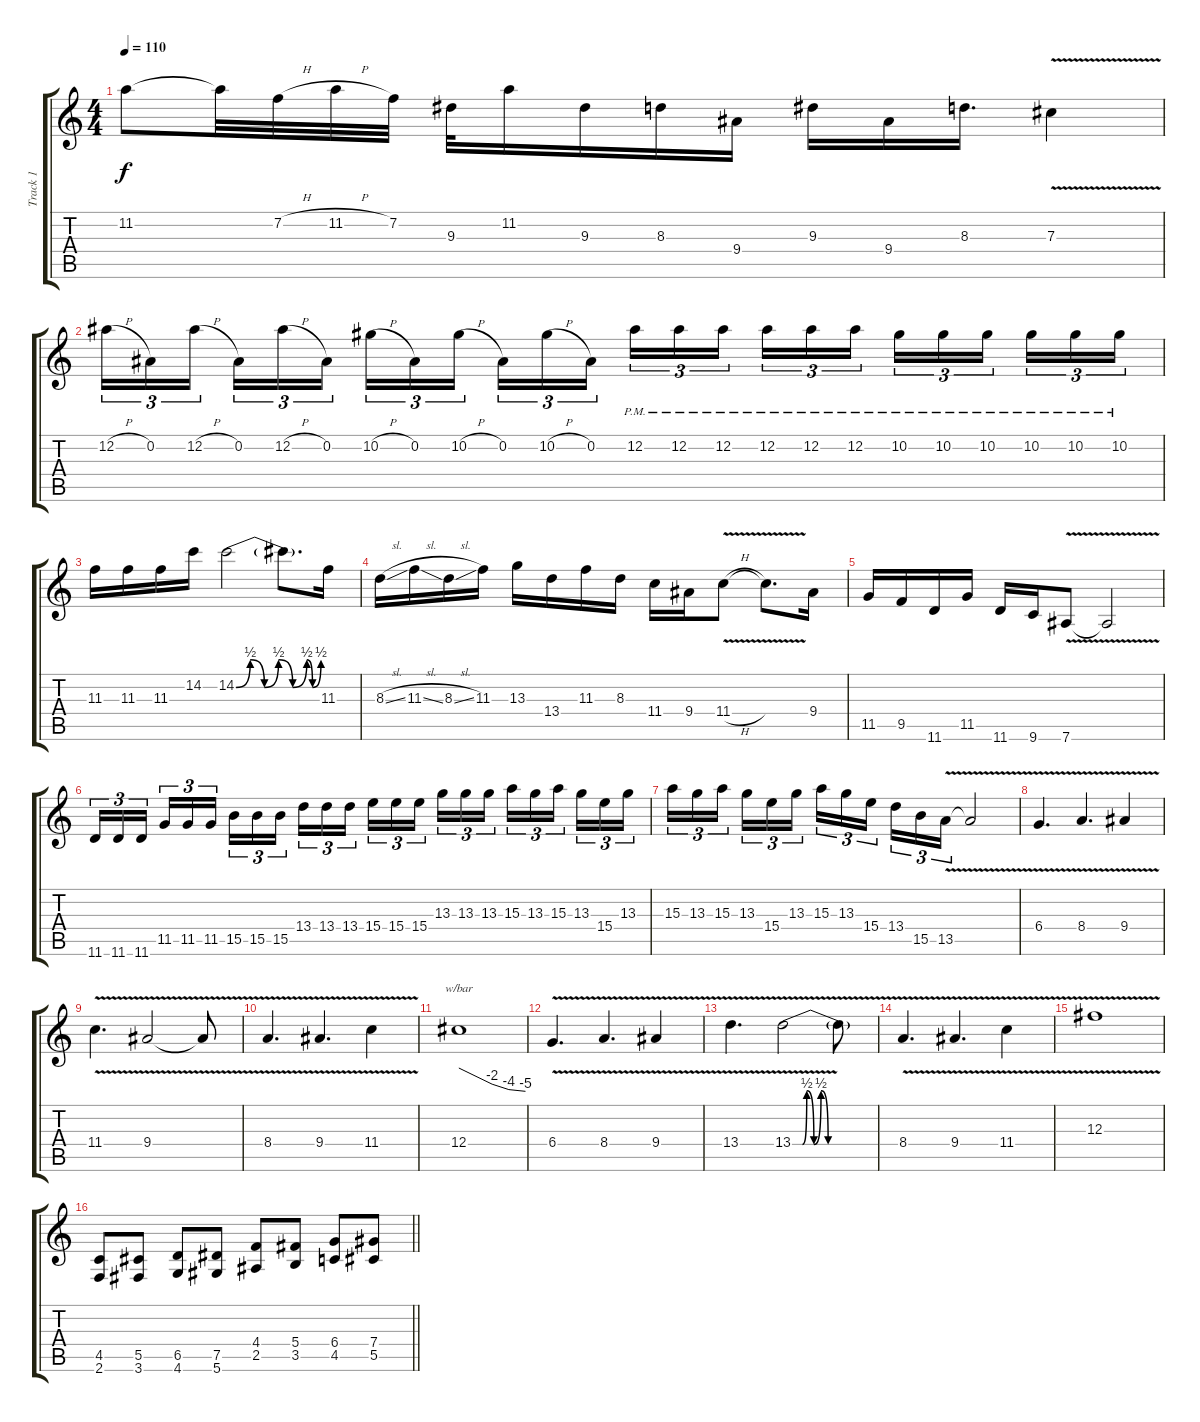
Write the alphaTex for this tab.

\track ("Track 1" "Track 1") {instrument distortionguitar}
\staff {score tabs}
\tuning (Eb4 Bb3 Gb3 Db3 Ab2 Eb2) {hide}
\ts (4 4)
\tempo 110
\clef g2
\ks c
11.2{t}.8{dy f} 11.2{t}.32 7.2{h}.32 11.2{h}.32 7.2.32 9.3.32 11.2.16 9.3.16 8.3.16 9.4.16 9.3.16 9.4.16 8.3.16{d} 7.3{v}.4 |
12.2{h}.16{tu (3 2)} 0.2.16{tu (3 2)} 12.2{h}.16{tu (3 2) beam splitsecondary} 0.2.16{tu (3 2)} 12.2{h}.16{tu (3 2)} 0.2.16{tu (3 2)} 10.2{h}.16{tu (3 2)} 0.2.16{tu (3 2)} 10.2{h}.16{tu (3 2) beam splitsecondary} 0.2.16{tu (3 2)} 10.2{h}.16{tu (3 2)} 0.2.16{tu (3 2)} 12.2{pm}.16{tu (3 2)} 12.2{pm}.16{tu (3 2)} 12.2{pm}.16{tu (3 2) beam splitsecondary} 12.2{pm}.16{tu (3 2)} 12.2{pm}.16{tu (3 2)} 12.2{pm}.16{tu (3 2)} 10.2{pm}.16{tu (3 2)} 10.2{pm}.16{tu (3 2)} 10.2{pm}.16{tu (3 2) beam splitsecondary} 10.2{pm}.16{tu (3 2)} 10.2{pm}.16{tu (3 2)} 10.2{pm}.16{tu (3 2)} |
11.3.16 11.3.16 11.3.16 14.2.16 14.2{be (custom 0 0 10 2 20 0 30 2 40 0 50 2 54 0 60 2)}.2 14.2{t}.8{d} 11.3.16 |
8.3{sl}.16 11.3{sl}.16 8.3{sl}.16 11.3.16 13.3.16 13.4.16 11.3.16 8.3.16 11.4.16 9.4.16 11.4{v h}.8 11.4{t}.8{d} 9.4.16 |
11.5.16 9.5.16 11.6.16 11.5.16 11.6.16 9.6.16 7.6{v}.8 7.6{t}.2 |
11.6.16{tu (3 2)} 11.6.16{tu (3 2)} 11.6.16{tu (3 2) beam splitsecondary} 11.5.16{tu (3 2)} 11.5.16{tu (3 2)} 11.5.16{tu (3 2)} 15.5.16{tu (3 2)} 15.5.16{tu (3 2)} 15.5.16{tu (3 2) beam splitsecondary} 13.4.16{tu (3 2)} 13.4.16{tu (3 2)} 13.4.16{tu (3 2)} 15.4.16{tu (3 2)} 15.4.16{tu (3 2)} 15.4.16{tu (3 2) beam splitsecondary} 13.3.16{tu (3 2)} 13.3.16{tu (3 2)} 13.3.16{tu (3 2)} 15.3.16{tu (3 2)} 13.3.16{tu (3 2)} 15.3.16{tu (3 2) beam splitsecondary} 13.3.16{tu (3 2)} 15.4.16{tu (3 2)} 13.3.16{tu (3 2)} |
15.3.16{tu (3 2)} 13.3.16{tu (3 2)} 15.3.16{tu (3 2) beam splitsecondary} 13.3.16{tu (3 2)} 15.4.16{tu (3 2)} 13.3.16{tu (3 2)} 15.3.16{tu (3 2)} 13.3.16{tu (3 2)} 15.4.16{tu (3 2) beam splitsecondary} 13.4.16{tu (3 2)} 15.5.16{tu (3 2)} 13.5{v}.16{tu (3 2)} 13.5{v t}.2 |
6.4{v}.4{d} 8.4{v}.4{d} 9.4{v}.4 |
11.4{v}.4{d} 9.4{v}.2 9.4{t}.8 |
8.4{v}.4{d} 9.4{v}.4{d} 11.4{v}.4 |
12.4.1{tbe (custom default 0 0 30 -8 45 -16 60 -20)} |
6.4{v}.4{d} 8.4{v}.4{d} 9.4{v}.4 |
13.4{v}.4{d} 13.4{be (custom 0 0 5 0 7 0 10 2 15 0 20 2 25 0 30 0 60 0) v}.2 13.4{t}.8 |
8.4{v}.4{d} 9.4{v}.4{d} 11.4{v}.4 |
12.3{v}.1 |
\barLineRight lightlight
(4.5 2.6).8 (5.5 3.6).8 (6.5 4.6).8 (7.5 5.6).8 (4.4 2.5).8 (5.4 3.5).8 (6.4 4.5).8 (7.4 5.5).8
